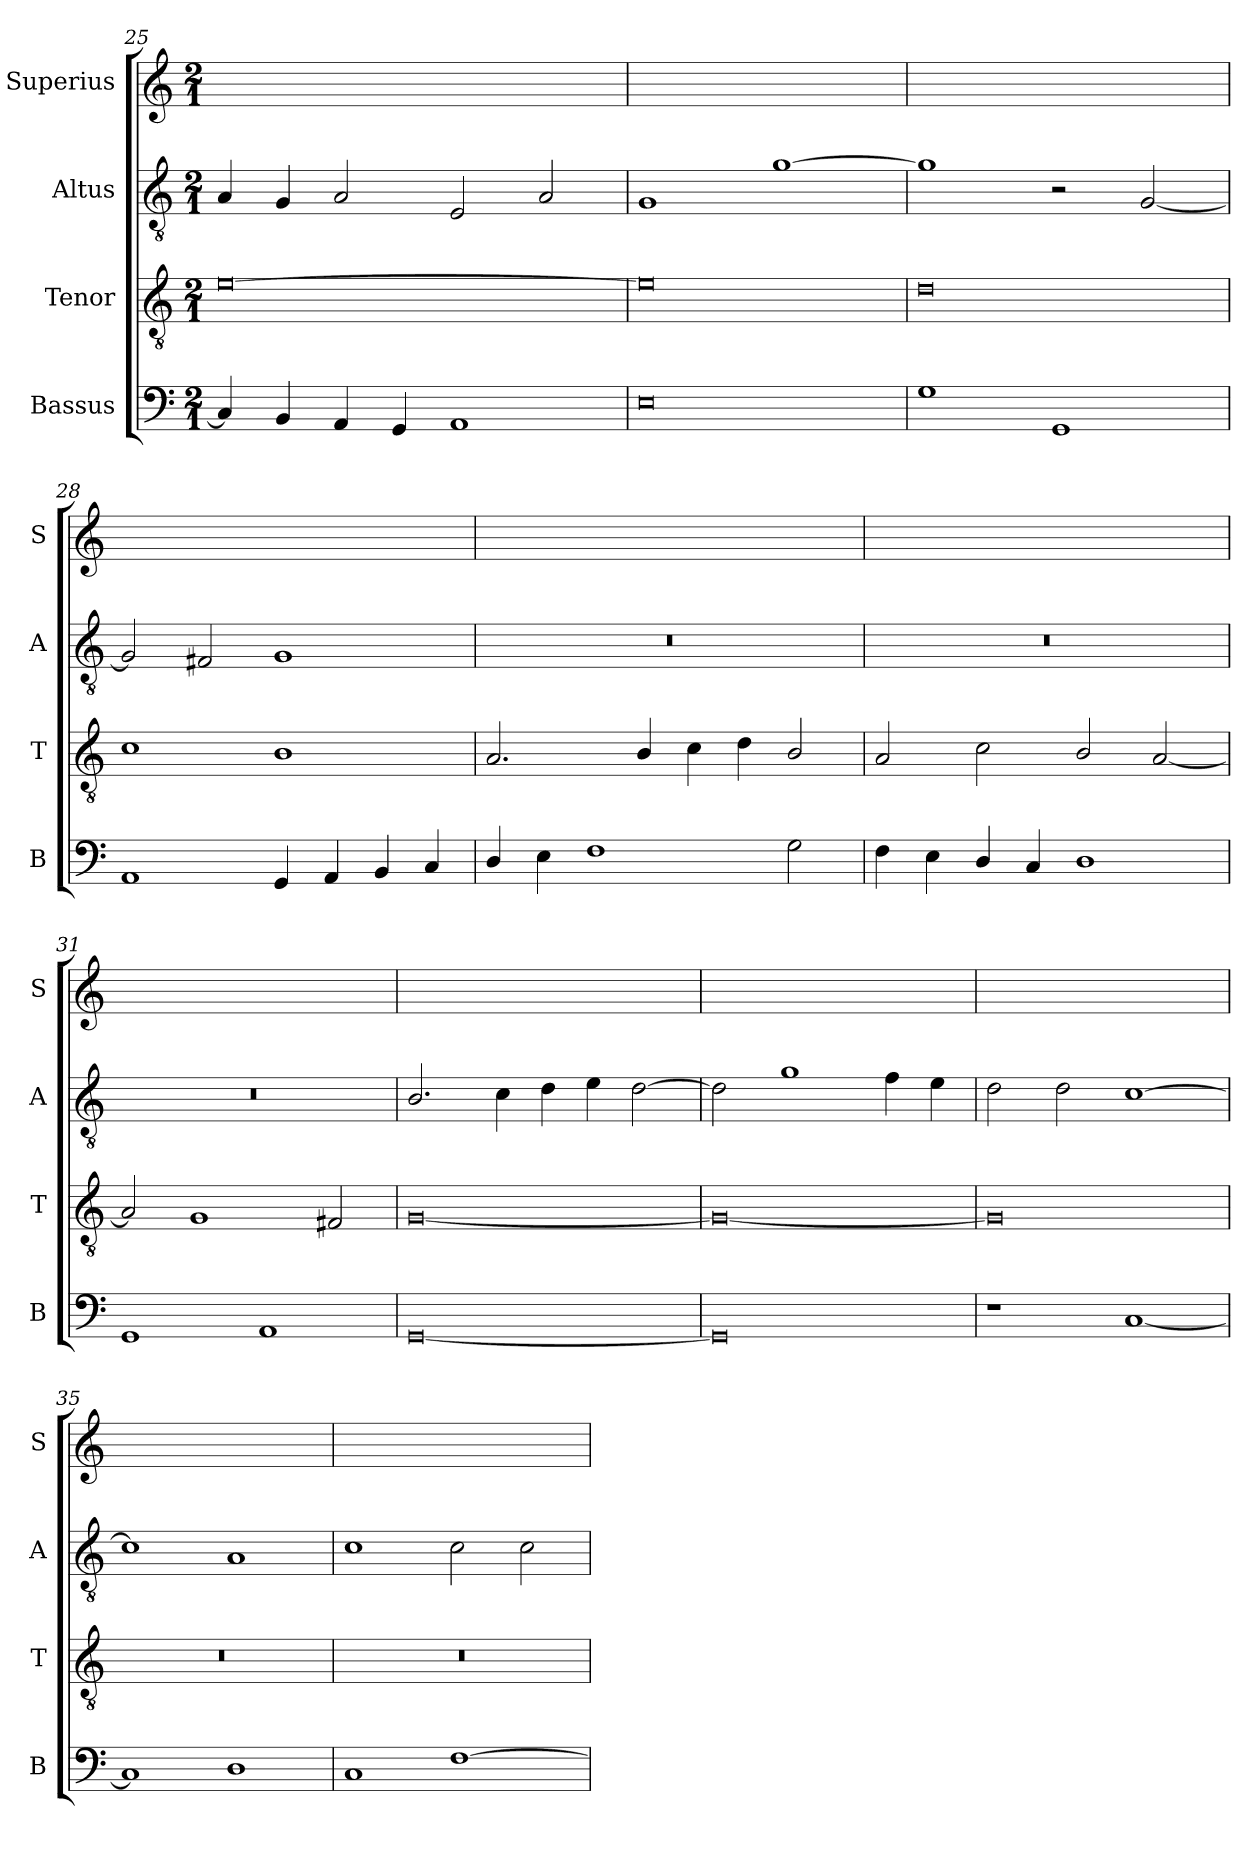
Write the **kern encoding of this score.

**kern	**kern	**kern	**kern
*part4	*part3	*part2	*part1
*staff4	*staff3	*staff2	*staff1
*I"Bassus	*I"Tenor	*I"Altus	*I"Superius
*I'B	*I'T	*I'A	*I'S
*clefF4	*clefGv2	*clefGv2	*clefG2
*k[]	*k[]	*k[]	*k[]
*M2/1	*M2/1	*M2/1	*M2/1
=25	=25	=25	=25
4C/]	[0e	4A/	0ryy
4BB/	.	4G/	.
4AA/	.	2A/	.
4GG/	.	.	.
1AA	.	2E/	.
.	.	2A/	.
=26	=26	=26	=26
0E	0e]	1G	0ryy
.	.	[1g	.
=27	=27	=27	=27
1G	0d	1g]	0ryy
1GG	.	2r	.
.	.	[2G/	.
=28	=28	=28	=28
1AA	1c	2G/]	0ryy
.	.	2F#X/	.
4GG/	1B	1G	.
4AA/	.	.	.
4BB/	.	.	.
4C/	.	.	.
=29	=29	=29	=29
4D/	2.A/	0r	0ryy
4E\	.	.	.
1F	.	.	.
.	4B/	.	.
.	4c\	.	.
.	4d\	.	.
2G\	2B/	.	.
=30	=30	=30	=30
4F\	2A/	0r	0ryy
4E\	.	.	.
4D/	2c\	.	.
4C/	.	.	.
1D	2B/	.	.
.	[2A/	.	.
=31	=31	=31	=31
1GG	2A/]	0r	0ryy
.	1G	.	.
1AA	.	.	.
.	2F#X/	.	.
=32	=32	=32	=32
[0GG	[0G	2.B/	0ryy
.	.	4c\	.
.	.	4d\	.
.	.	4e\	.
.	.	[2d\	.
=33	=33	=33	=33
0GG]	0G_	2d\]	0ryy
.	.	1g	.
.	.	4f\	.
.	.	4e\	.
=34	=34	=34	=34
1r	0G]	2d\	0ryy
.	.	2d\	.
[1C	.	[1c	.
=35	=35	=35	=35
1C]	0r	1c]	0ryy
1D	.	1A	.
=36	=36	=36	=36
1C	0r	1c	0ryy
[1F	.	2c\	.
.	.	2c\	.
=	=	=	=
*-	*-	*-	*-
